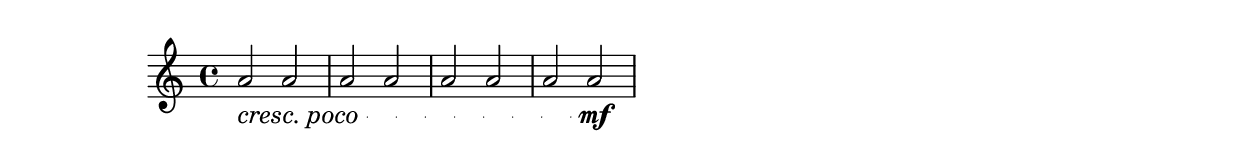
%% DO NOT EDIT this file manually; it is automatically
%% generated from LSR http://lsr.dsi.unimi.it
%% Make any changes in LSR itself, or in Documentation/snippets/new/ ,
%% and then run scripts/auxiliar/makelsr.py
%%
%% This file is in the public domain.
\version "2.12.2"

\header {
  lsrtags = "expressive-marks"

%% Translation of GIT committish: 91eeed36c877fe625d957437d22081721c8c6345
  texidoces = "
Se puede modificar el texto empleado para los crescendos y
decrescendos modificando las propiedades de contexto
@code{crescendoText} y @code{decrescendoText}.

El estilo de la línea de extensión se puede cambiar modificando la
propiedad @code{'style} de @code{DynamicTextSpanner}.  El valor
predeterminado es @code{'dashed-line} (línea discontinua), y entre
otros valores posibles se encuentran @code{'line} (línea),
@code{'dotted-line} (línea de puntos) y @code{'none} (nada):

"
  doctitlees = "Cambiar el texto y los estilos de objeto de extensión para las indicaciones dinámicas textuales"


%% Translation of GIT committish: 0a868be38a775ecb1ef935b079000cebbc64de40
texidocde = "
Der Text, der für Crescendo und Decrescendo gesetzt wird, kann geändert
werden, indem man die Eigenschaften @code{crescendoText} und
@code{decrescendoText} verändert.  Der Stil des Streckers kann auch
geändert werden, indem die @code{'style}-Eigenschaft des
@code{DynamicTextSpanner} beeinflusst wird.  Der Standardwert ist
@code{'hairpin}, andere Möglichkeiten sind @code{'line}, @code{'dashed-line}
und @code{'dotted-line}.
"
  doctitlede = "Text und Strecker-Stile für Dynamik-Texte ändern"

%% Translation of GIT committish: 4ab2514496ac3d88a9f3121a76f890c97cedcf4e
  texidocfr = "
Le texte par défaut des crescendos et decrescendos se change en
modifiant les propriétés de contexte @code{crescendoText} et
@code{decrescendoText}. L'aspect de la ligne d'extension est fonction
de la propriété @code{'style} du @code{DynamicTextSpanner}.  Sa valeur
par défaut est @code{'hairpin}, mais d'autres valeurs sont disponibles,
comme @code{'line}, @code{'dashed-line} et @code{'dotted-line}.

"
  doctitlefr = "Modifidation du texte et de l'extension de nuances textuelles"


  texidoc = "
The text used for crescendos and decrescendos can be changed by
modifying the context properties @code{crescendoText} and
@code{decrescendoText}. The style of the spanner line can be changed by
modifying the @code{'style} property of @code{DynamicTextSpanner}.  The
default value is @code{'hairpin}, and other possible values include
@code{'line}, @code{'dashed-line} and @code{'dotted-line}.

"
  doctitle = "Changing text and spanner styles for text dynamics"
} % begin verbatim

\relative c'' {
  \set crescendoText = \markup { \italic { cresc. poco } }
  \set crescendoSpanner = #'text
  \override DynamicTextSpanner #'style = #'dotted-line
  a2\< a
  a2 a
  a2 a
  a2 a\mf
}
